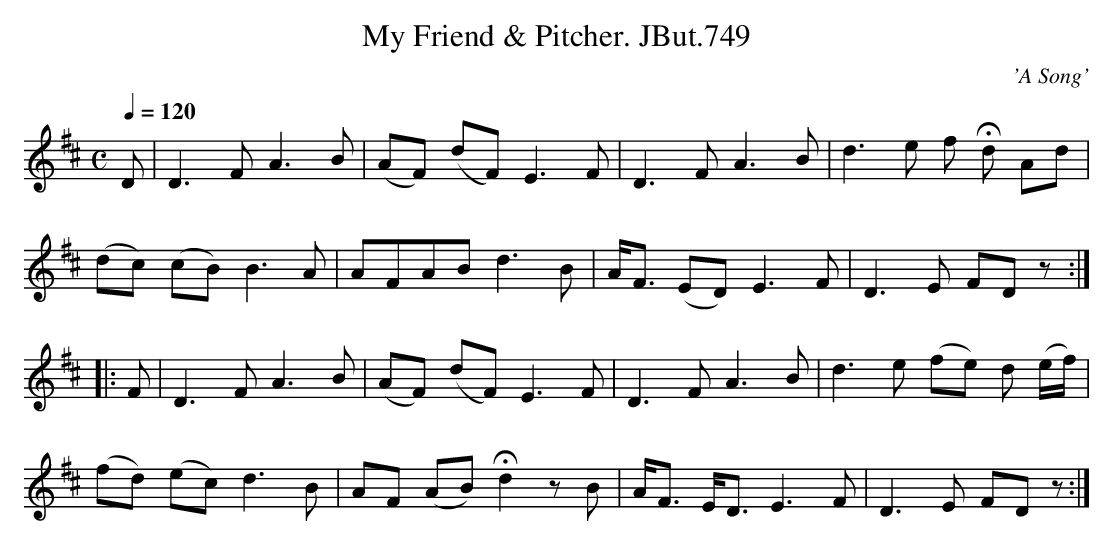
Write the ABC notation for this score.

X:1
T:My Friend & Pitcher. JBut.749
C:'A Song'
M:C
L:1/8
Q:1/4=120
K:D
D|D3F A3B|(AF) (dF) E3F|D3F A3B|d3e f Hd Ad|
(dc) (cB) B3A|AFAB d3B|A<F (ED) E3F|D3E FD z:|
|:F|D3F A3B|(AF) (dF) E3F|D3F A3B|d3e (fe) d (e/f/)|
(fd) (ec) d3B|AF (AB)Hd2 zB|A<F E<D E3F|D3E FD z:|
